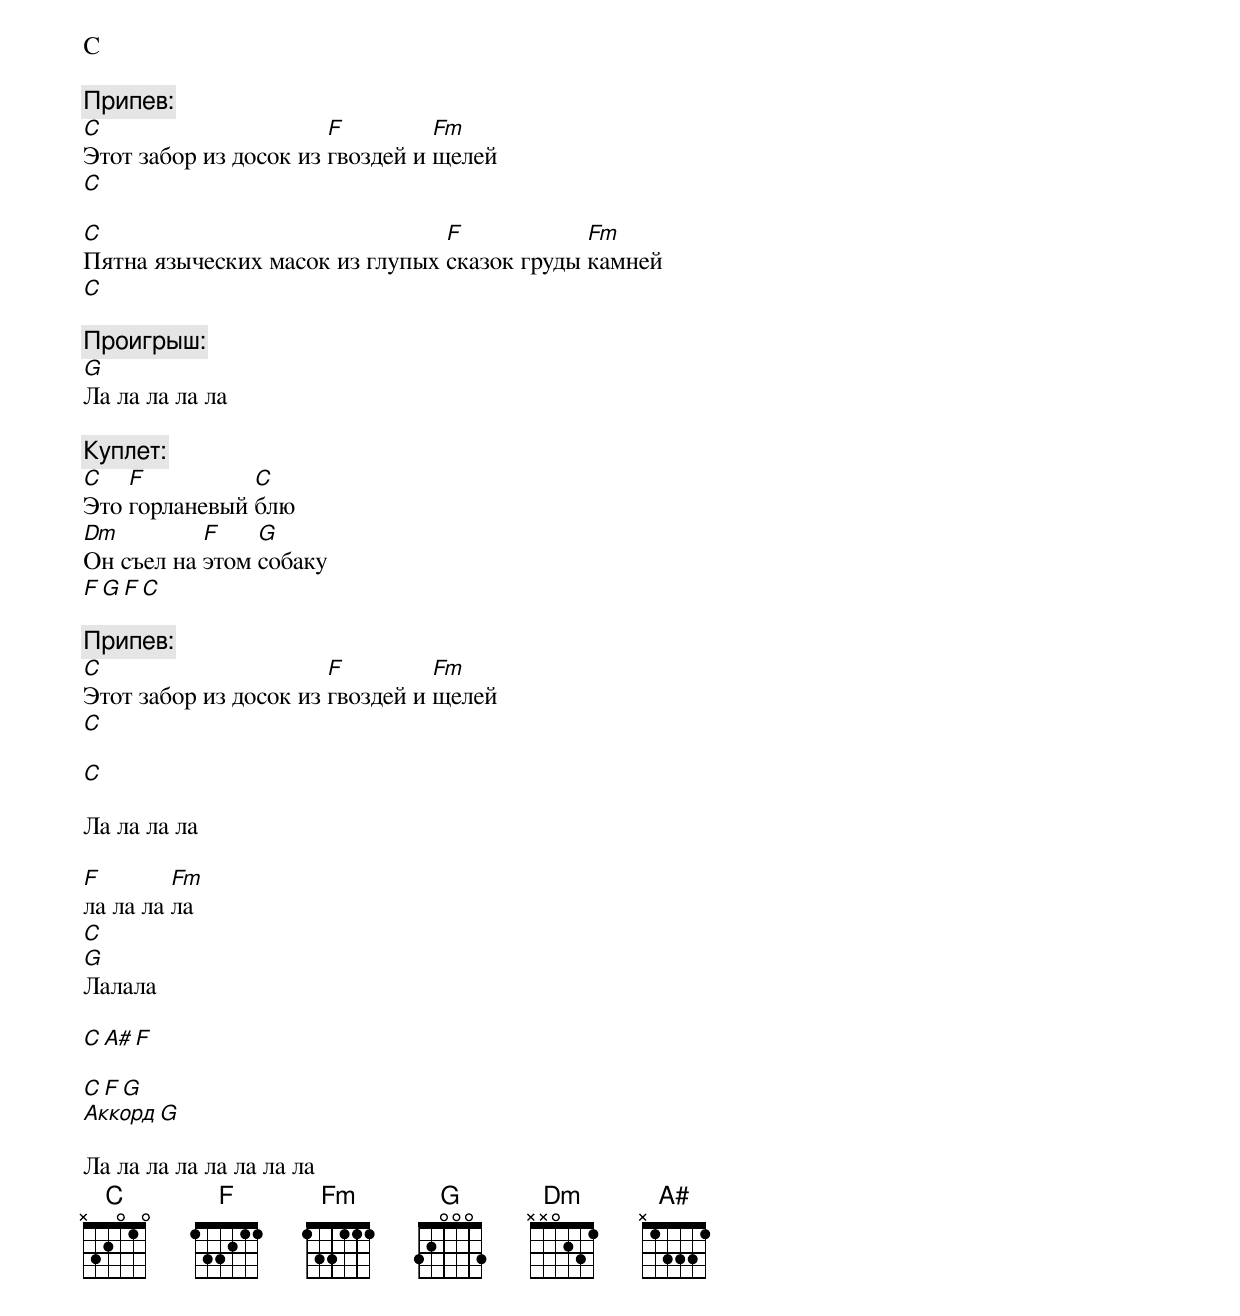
C

[Припев]:
C                      F         Fm
Этот забор из досок из гвоздей и щелей
C

C                               F            Fm
Пятна языческих масок из глупых сказок груды камней
C

[Проигрыш]:
G
Ла ла ла ла ла

[Куплет]:
C   F          C
Это горланевый блю
Dm         F    G
Он съел на этом собаку
F  G  F  C

[Припев]:
C                      F         Fm
Этот забор из досок из гвоздей и щелей
C

C

Ла ла ла ла

F        Fm
ла ла ла ла
C
G
Лалала

C A# F

C     F              G
Аккорд G

Ла ла ла ла ла ла ла ла
